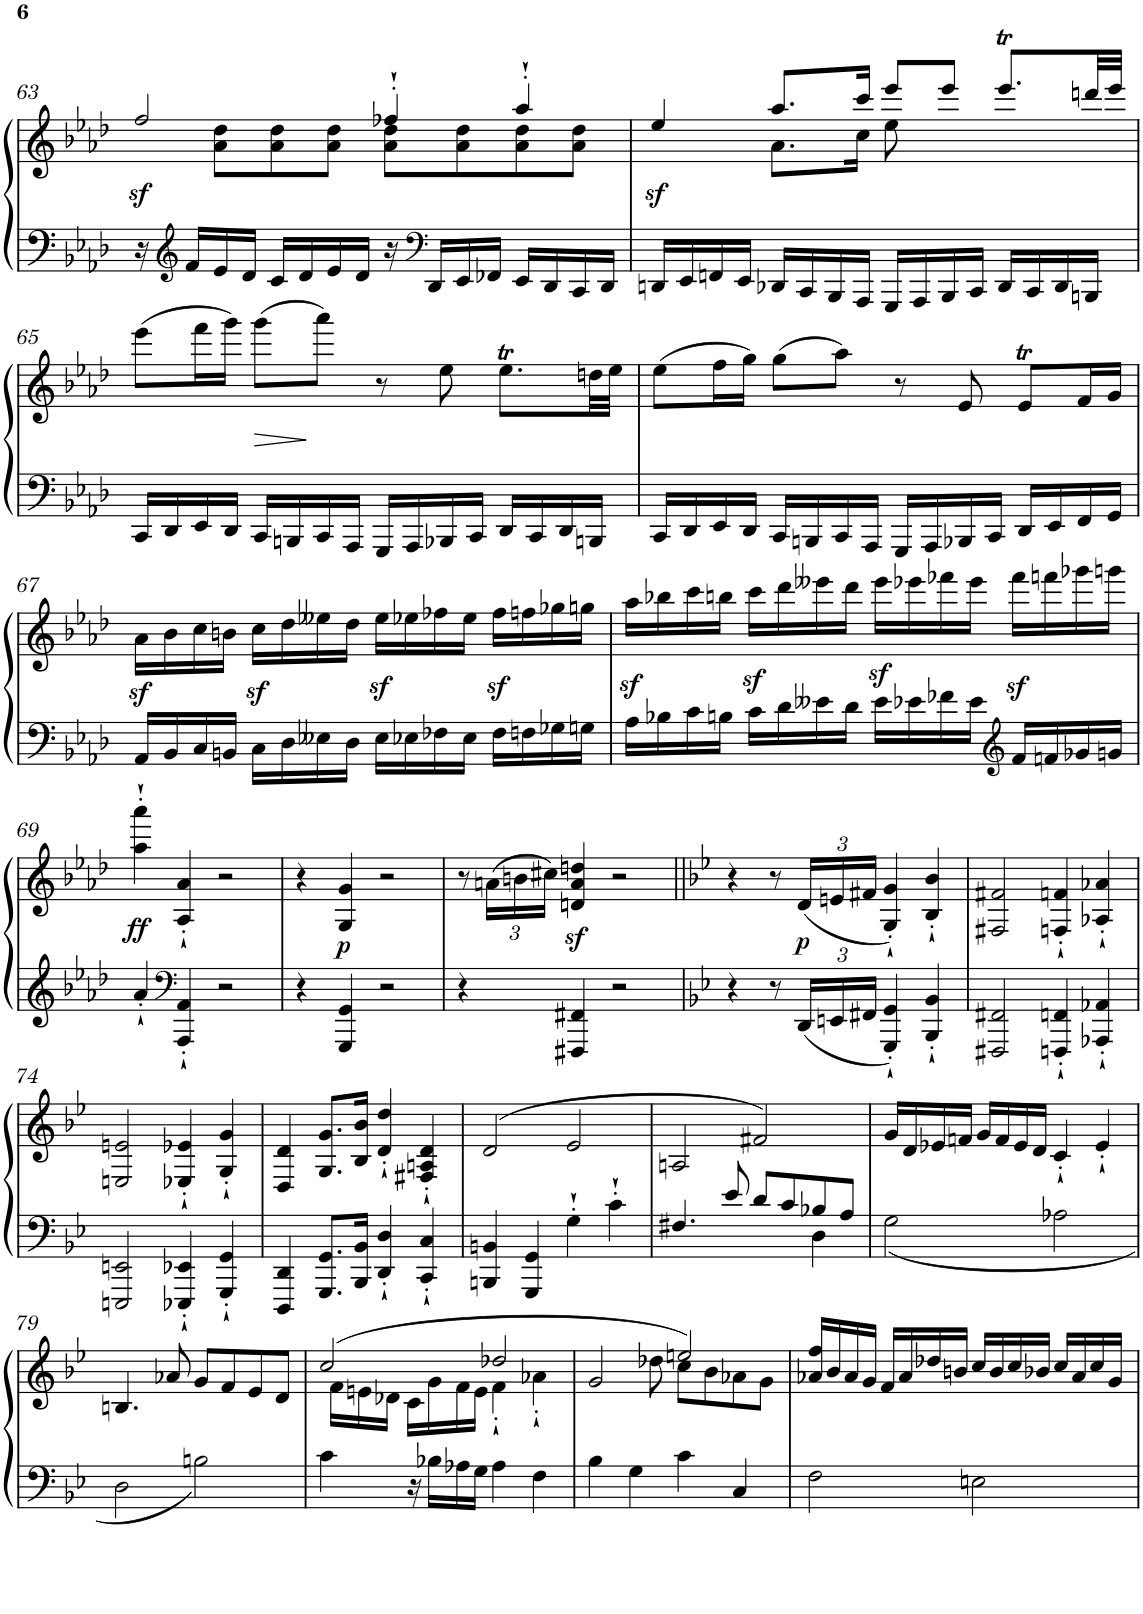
**kern	**kern	**dynam
*part1	*part1	*part1
*staff2	*staff1	*staff1/2
*I"Piano	*	*
*I'Pno	*	*
!!LO:PB:g=z
*clefF4	*clefG2	*
*k[b-e-a-d-]	*k[b-e-a-d-]	*
*M4/4	*M4/4	*
*met(c)	*met(c)	*
=63	=63	=63
*	*^	*
!	!	!	!LO:DY:b
16r	2ff/	8ryy	sf
*clefG2	*	*	*
16f/LL	.	.	.
16e-/	.	8a-\ 8dd-\L	.
16d-/JJ	.	.	.
16c/LL	.	8a-\ 8dd-\	.
16d-/	.	.	.
16e-/	.	8a-\ 8dd-\J	.
16d-/JJ	.	.	.
16r	4ff-X'`/	8a-\ 8dd-\L	.
*clefF4	*	*	*
16DD-/LL	.	.	.
16EE-/	.	8a-\ 8dd-\	.
16FF-X/JJ	.	.	.
16EE-/LL	4aa-'`/	8a-\ 8dd-\	.
16DD-/	.	.	.
16CC/	.	8a-\ 8dd-\J	.
16DD-/JJ	.	.	.
=64	=64	=64	=64
!	!	!	!LO:DY:b
16DDn/LL	4ee-/	4ryy	sf
16EE-/	.	.	.
16FFn/	.	.	.
16EE-/JJ	.	.	.
16DD-X/LL	8.aa-/L	8.a-\L	.
16CC/	.	.	.
16BBB-/	.	.	.
16AAA-/JJ	16ccc/Jk	16cc\Jk	.
16GGG/LL	8eee-/L	8ee-\	.
16AAA-/	.	.	.
16BBB-/	8eee-/J	4.ryy	.
16CC/JJ	.	.	.
16DD-/LL	8.eee-T/L	.	.
16CC/	.	.	.
16DD-/	.	.	.
16BBBn/JJ	32dddn/LL	.	.
.	32eee-/JJJ	.	.
*	*v	*v	*
!!LO:LB:g=z
=65	=65	=65
16CC/LL	(>8eee-\L	.
16DD-/	.	.
16EE-/	16fff\L	.
16DD-/JJ	16ggg\JJ)	.
!	!	!LO:HP:b
16CC/LL	(>8ggg\L	>
16BBBn/	.	.
16CC/	8aaa-\J)	]
16AAA-/JJ	.	.
16GGG/LL	8r	.
16AAA-/	.	.
16BBB-X/	8ee-\	.
16CC/JJ	.	.
16DD-/LL	8.ee-T\L	.
16CC/	.	.
16DD-/	.	.
16BBBn/JJ	32ddn\LL	.
.	32ee-\JJJ	.
=66	=66	=66
16CC/LL	(>8ee-\L	.
16DD-/	.	.
16EE-/	16ff\L	.
16DD-/JJ	16gg\JJ)	.
16CC/LL	(>8gg\L	.
16BBBn/	.	.
16CC/	8aa-\J)	.
16AAA-/JJ	.	.
16GGG/LL	8r	.
16AAA-/	.	.
16BBB-X/	8e-/	.
16CC/JJ	.	.
16DD-/LL	8e-T/L	.
16EE-/	.	.
16FF/	16f/L	.
16GG/JJ	16g/JJ	.
!!LO:LB:g=z
=67	=67	=67
16AA-/LL	16a-z<\LL	.
16BB-/	16b-\	.
16C/	16cc\	.
16BBn/JJ	16bn\JJ	.
16C\LL	16ccz<\LL	.
16D-\	16dd-\	.
16E--X\	16ee--X\	.
16D-\JJ	16dd-\JJ	.
16E--\LL	16ee--z<\LL	.
16E-X\	16ee-X\	.
16F-X\	16ff-X\	.
16E-\JJ	16ee-\JJ	.
16F-\LL	16ff-z<\LL	.
16Fn\	16ffn\	.
16G-X\	16gg-X\	.
16Gn\JJ	16ggn\JJ	.
=68	=68	=68
16A-\LL	16aa-z<\LL	.
16B-X\	16bb-X\	.
16c\	16ccc\	.
16Bn\JJ	16bbn\JJ	.
16c\LL	16cccz<\LL	.
16d-\	16ddd-\	.
16e--X\	16eee--X\	.
16d-\JJ	16ddd-\JJ	.
16e--\LL	16eee--z<\LL	.
16e-X\	16eee-X\	.
16f-X\	16fff-X\	.
16e-\JJ	16eee-\JJ	.
*clefG2	*	*
16f-/LL	16fff-z<\LL	.
16fn/	16fffn\	.
16g-X/	16ggg-X\	.
16gn/JJ	16gggn\JJ	.
!!LO:LB:g=z
=69	=69	=69
!	!	!LO:DY:b
4a-'`/	4aa-\'` 4aaa-\'`	ff
*clefF4	*	*
4AAA-/'` 4AA-/'`	4A-/'` 4a-/'`	.
2r	2r	.
=70	=70	=70
4r	4r	.
!	!	!LO:DY:b
4GGG/ 4GG/	4G/ 4g/	p
2r	2r	.
=71	=71	=71
4r	8r	.
*	*Xbrackettup	*
.	(>24an\LL	.
.	24bn\	.
.	24cc#X\JJ)	.
4FFF#X/ 4FF#X/	4dn/z< 4a/z< 4ddn/z<	.
2r	2r	.
=72||	=72||	=72||
*k[b-e-]	*k[b-e-]	*
4r	4r	.
8r	8r	.
*Xbrackettup	*	*
!	!	!LO:DY:b
24DD/LL	(<24d/LL	p
24EEn/	24en/	.
24FF#X/JJ	24f#X/JJ	.
4GGG/'` 4GG/'`	4G/'` 4g/'`)	.
4BBB-/'` 4BB-/'`	4B-/'` 4b-/'`	.
=73	=73	=73
2FFF#X/ 2FF#X/	2F#X/ 2f#X/	.
4FFFn/'` 4FFn/'`	4Fn/'` 4fn/'`	.
4AAA-X/'` 4AA-X/'`	4A-X/'` 4a-X/'`	.
!!LO:LB:g=z
=74	=74	=74
2EEEn/ 2EEn/	2En/ 2en/	.
4EEE-X/'` 4EE-X/'`	4E-X/'` 4e-X/'`	.
4GGG/'` 4GG/'`	4G/'` 4g/'`	.
=75	=75	=75
4DDD/ 4DD/	4D/ 4d/	.
8.GGG/ 8.GG/L	8.G/ 8.g/L	.
16BBB-/ 16BB-/Jk	16B-/ 16b-/Jk	.
4DD/'` 4D/'`	4d/'` 4dd/'`	.
4CC/'` 4C/'`	4F#X/'` 4An/'` 4d/'`	.
=76	=76	=76
4BBBn/ 4BBn/	(>2d/	.
4GGG/ 4GG/	.	.
4G'`\	2e-/	.
4c'`\	.	.
=77	=77	=77
*^	*	*
4.F#X/	2.ryy	2An/	.
8e-/	.	.	.
8d/L	.	2f#X/)	.
8c/	.	.	.
8B-X/	4D\	.	.
8A/J	.	.	.
*v	*v	*	*
=78	=78	=78
2G\	16g/LL	.
.	16d/	.
.	16e-X/	.
.	16fn/JJ	.
.	16g/LL	.
.	16f/	.
.	16e-/	.
.	16d/JJ	.
2A-X\	4c'`/	.
.	4e-'`/	.
!!LO:LB:g=z
=79	=79	=79
2D\	4.Bn/	.
.	8a-X/	.
2Bn\	8g/L	.
.	8f/	.
.	8e-/	.
.	8d/J	.
=80	=80	=80
*	*^	*
4c\	(>2cc/	16ryy	.
.	.	16f\LL	.
.	.	16en\	.
.	.	16d-X\JJ	.
16r	.	16c\LL	.
16B-X\LL	.	16g\	.
16A-X\	.	16f\	.
16G\JJ	.	16e\JJ	.
4A-\	2dd-X/	4f'`\	.
4F\	.	4a-X'`\	.
=81	=81	=81	=81
4B-\	2g/	4.ryy	.
4G\	.	.	.
.	.	8dd-X\	.
4c\	2een/)	8cc\L	.
.	.	8b-\	.
4C/	.	8a-X\	.
.	.	8g\J	.
*	*v	*v	*
=82	=82	=82
2F\	16a-X/ 16ff/LL	.
.	16b-/	.
.	16a-/	.
.	16g/JJ	.
.	16f/LL	.
.	16a-/	.
.	16dd-X/	.
.	16bn/JJ	.
2En\	16cc/LL	.
.	16b/	.
.	16cc/	.
.	16b-X/JJ	.
.	16cc/LL	.
.	16a-/	.
.	16cc/	.
.	16g/JJ	.
=	=	=
*-	*-	*-
